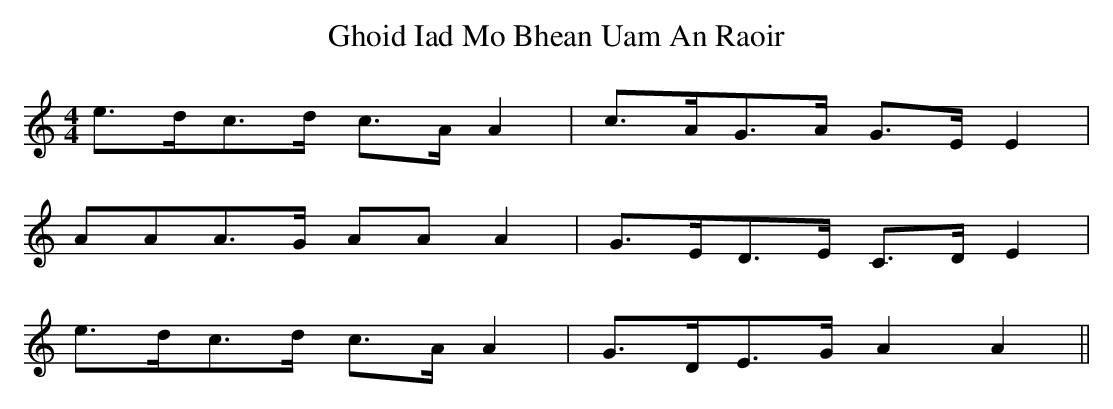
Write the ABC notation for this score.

X:1
T: Ghoid Iad Mo Bhean Uam An Raoir
M: 4/4
L: 1/8
K: Amin
e>dc>d c>A A2|c>AG>A G>E E2|
A*AA>G A*A A2|G>ED>E C>D E2|
2 e>dc>d c>A A2|G>DE>G A2 A2||
